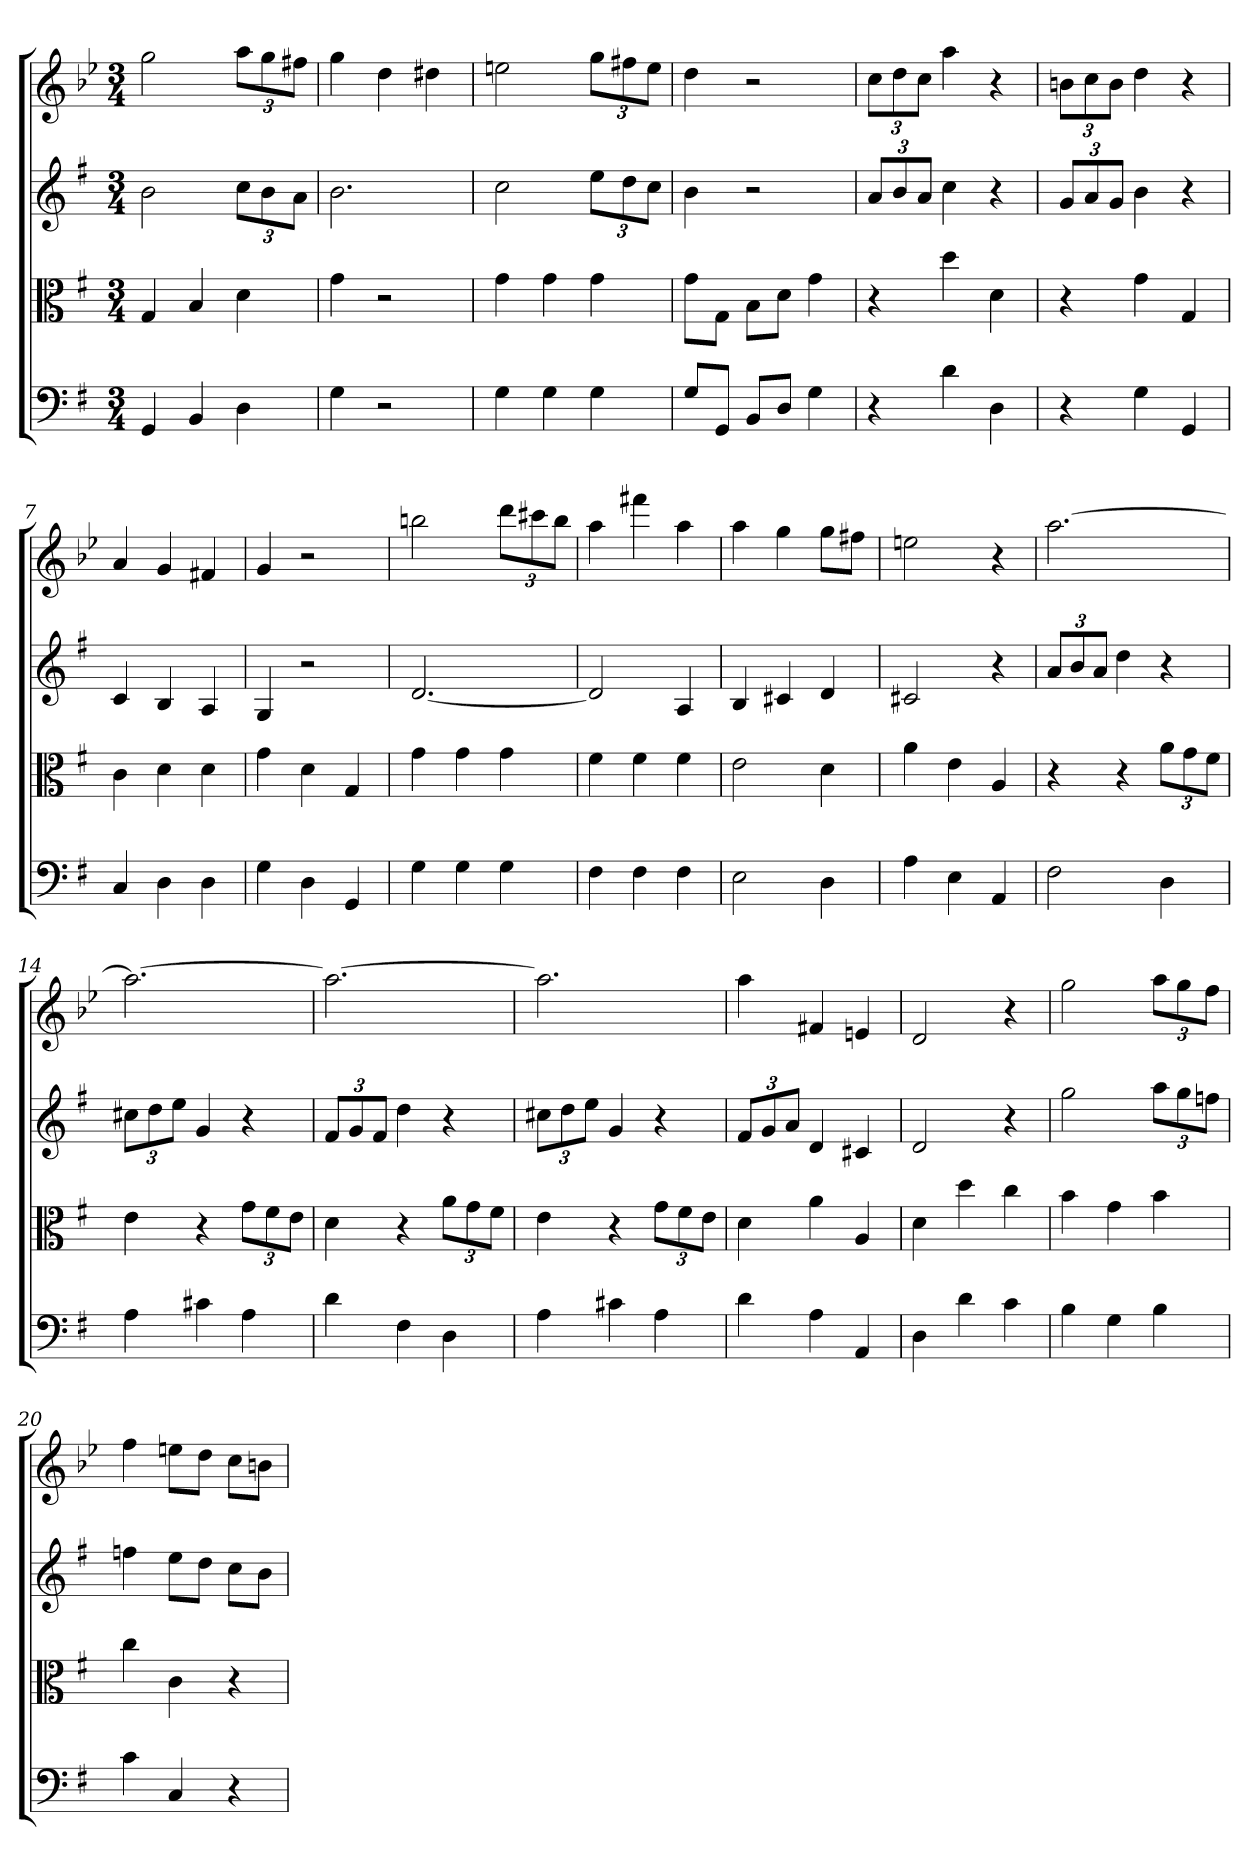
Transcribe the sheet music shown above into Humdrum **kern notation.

**kern	**kern	**kern	**kern
*part4	*part3	*part2	*part1
*staff4	*staff3	*staff2	*staff1
*clefF4	*clefC3	*	*
*k[f#]	*k[f#]	*k[f#]	*k[b-e-]
*	*	*	*g:
*M3/4	*M3/4	*M3/4	*M3/4
=	=	=	=
4GG	4G	2b	2gg
4BB	4B	.	.
4D	4d	12ccL	12aaL
.	.	12b	12gg
.	.	12aJ	12ff#XJ
=2	=2	=2	=2
4G	4g	2.b	4gg
2r	2r	.	4dd
.	.	.	4dd#X
=3	=3	=3	=3
4G	4g	2cc	2een
4G	4g	.	.
4G	4g	12eeL	12ggL
.	.	12dd	12ff#X
.	.	12ccJ	12eeJ
=4	=4	=4	=4
8G/L	8g\L	4b	4dd
8GG/J	8G\J	.	.
8BB/L	8B\L	2r	2r
8D/J	8d\J	.	.
4G	4g	.	.
=5	=5	=5	=5
4r	4r	12aL	12ccL
.	.	12b	12dd
.	.	12aJ	12ccJ
4d	4dd	4cc	4aa
4D	4d	4r	4r
=6	=6	=6	=6
4r	4r	12gL	12bnL
.	.	12a	12cc
.	.	12gJ	12bJ
4G	4g	4b	4dd
4GG	4G	4r	4r
=7	=7	=7	=7
4C	4c	4c	4a
4D	4d	4B	4g
4D	4d	4A	4f#X
=8	=8	=8	=8
4G	4g	4G	4g
4D	4d	2r	2r
4GG	4G	.	.
=9	=9	=9	=9
4G	4g	[2.d	2bbn
4G	4g	.	.
4G	4g	.	12dddL
.	.	.	12ccc#X
.	.	.	12bbJ
=10	=10	=10	=10
4F#	4f#	2d]	4aa
4F#	4f#	.	4fff#X
4F#	4f#	4A	4aa
=11	=11	=11	=11
2E	2e	4B	4aa
.	.	4c#X	4gg
4D	4d	4d	8ggL
.	.	.	8ff#XJ
=12	=12	=12	=12
4A	4a	2c#X	2een
4E	4e	.	.
4AA	4A	4r	4r
=13	=13	=13	=13
2F#	4r	12aL	[2.aa
.	.	12b	.
.	.	12aJ	.
.	4r	4dd	.
4D	12a\L	4r	.
.	12g\	.	.
.	12f#\J	.	.
=14	=14	=14	=14
4A	4e	12cc#XL	2.aa_
.	.	12dd	.
.	.	12eeJ	.
4c#X	4r	4g	.
4A	12g\L	4r	.
.	12f#\	.	.
.	12e\J	.	.
=15	=15	=15	=15
4d	4d	12f#L	2.aa_
.	.	12g	.
.	.	12f#J	.
4F#	4r	4dd	.
4D	12a\L	4r	.
.	12g\	.	.
.	12f#\J	.	.
=16	=16	=16	=16
4A	4e	12cc#XL	2.aa]
.	.	12dd	.
.	.	12eeJ	.
4c#X	4r	4g	.
4A	12g\L	4r	.
.	12f#\	.	.
.	12e\J	.	.
=17	=17	=17	=17
4d	4d	12f#L	4aa
.	.	12g	.
.	.	12aJ	.
4A	4a	4d	4f#X
4AA	4A	4c#X	4en
=18	=18	=18	=18
4D	4d	2d	2d
4d	4dd	.	.
4c	4cc	4r	4r
=19	=19	=19	=19
4B	4b	2gg	2gg
4G	4g	.	.
4B	4b	12aaL	12aaL
.	.	12gg	12gg
.	.	12ffnJ	12ffJ
=20	=20	=20	=20
4c	4cc	4ffn	4ff
4C	4c	8eeL	8eenL
.	.	8ddJ	8ddJ
4r	4r	8ccL	8ccL
.	.	8bJ	8bnJ
=	=	=	=
*-	*-	*-	*-
